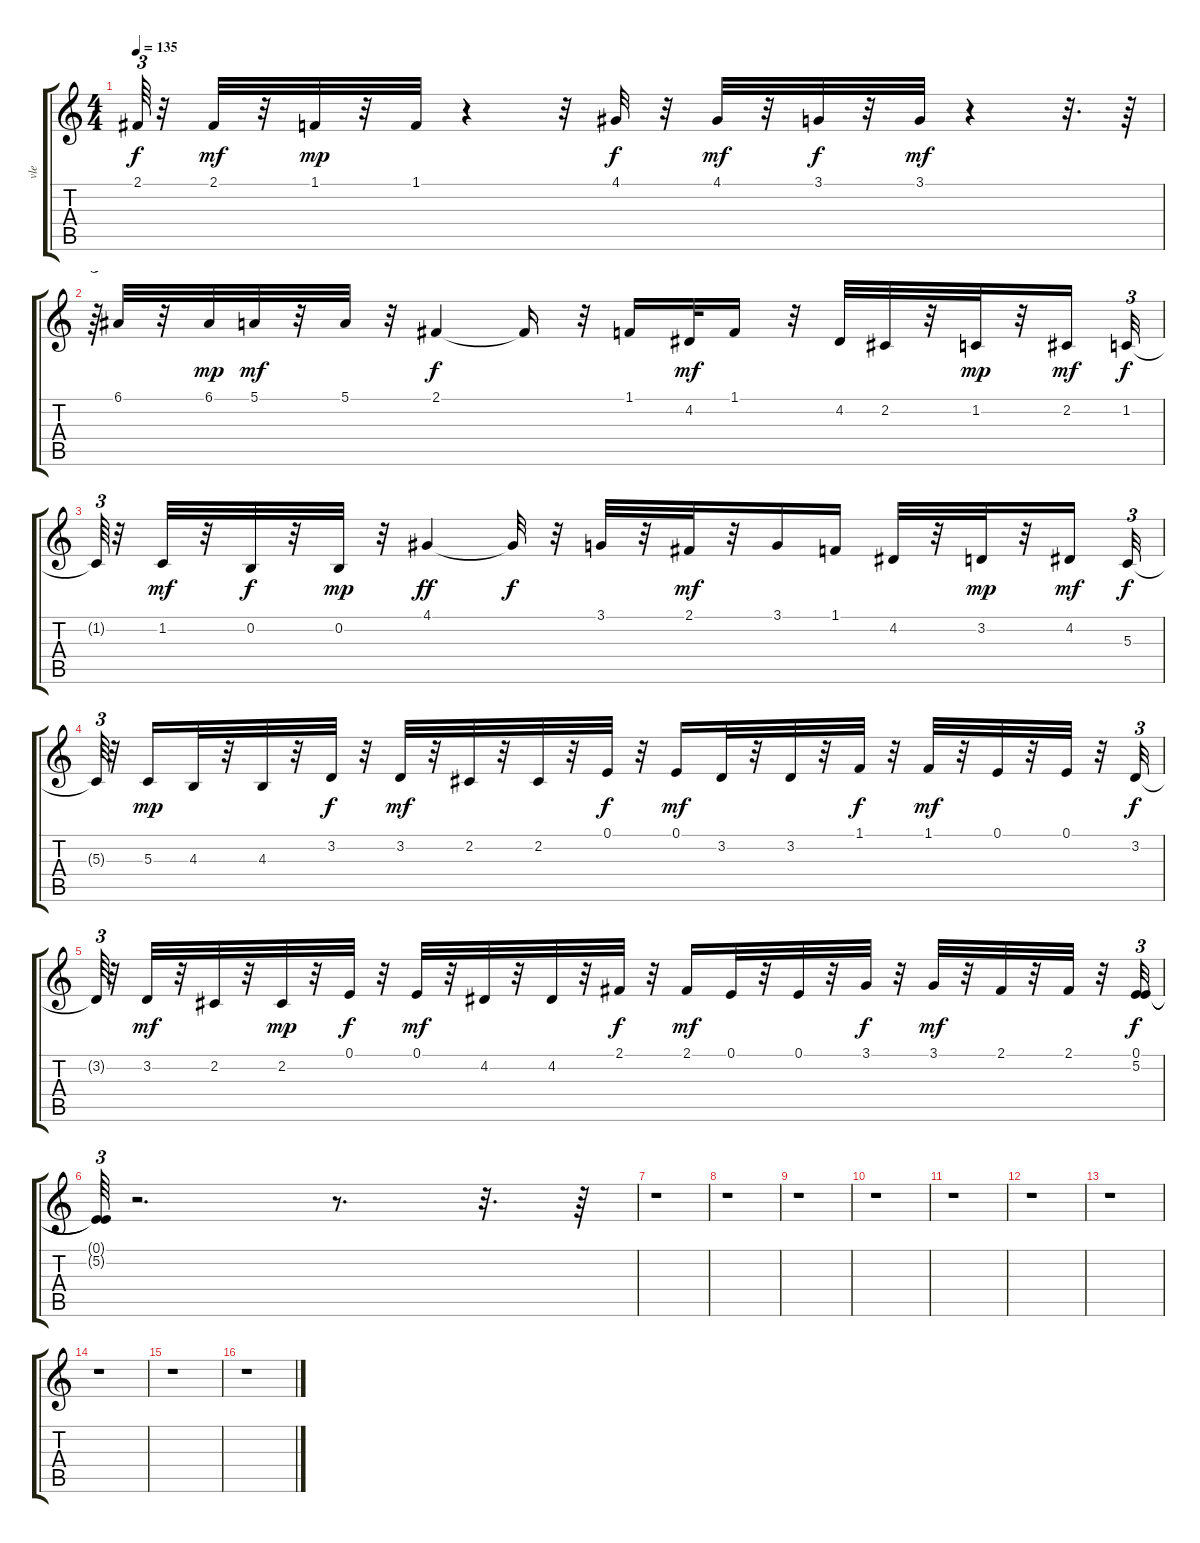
\track ("vle" "vle") {instrument stringensemble2}
\staff {score tabs}
\tuning (E4 B3 G3 D3 A2 E2) {hide}
\ts (4 4)
\tempo 135
\clef g2
\ks c
2.1{t}.64{tu (3 2) dy f} r.32 2.1.32{dy mf} r.32 1.1.32{dy mp} r.32 1.1.32 r.4 r.32 4.1.32{dy f} r.32 4.1.32{dy mf} r.32 3.1.32{dy f} r.32 3.1.32{dy mf} r.4 r.32{d} r.64 |
r.64{tu (3 2)} 6.1.32 r.32 6.1.32{dy mp} 5.1.32{dy mf} r.32 5.1.32 r.32 2.1.4{dy f} 2.1{t}.16 r.32 1.1.16 4.2.32{dy mf} 1.1.16 r.32 4.2.32 2.2.32 r.32 1.2.32{dy mp} r.32 2.2.16{dy mf} 1.2.32{tu (3 2) dy f} |
1.2{t}.64{tu (3 2)} r.32 1.2.32{dy mf} r.32 0.2.32{dy f} r.32 0.2.32{dy mp} r.32 4.1.4{dy ff} 4.1{t}.32{dy f} r.32 3.1.32 r.32 2.1.32{dy mf} r.32 3.1.16 1.1.16 4.2.32 r.32 3.2.32{dy mp} r.32 4.2.16{dy mf} 5.3.32{tu (3 2) dy f} |
5.3{t}.64{tu (3 2)} r.32 5.3.16{dy mp} 4.3.32 r.32 4.3.32 r.32 3.2.32{dy f} r.32 3.2.32{dy mf} r.32 2.2.32 r.32 2.2.32 r.32 0.1.32{dy f} r.32 0.1.16{dy mf} 3.2.32 r.32 3.2.32 r.32 1.1.32{dy f} r.32 1.1.32{dy mf} r.32 0.1.32 r.32 0.1.32 r.32 3.2.32{tu (3 2) dy f} |
3.2{t}.64{tu (3 2)} r.32 3.2.32{dy mf} r.32 2.2.32 r.32 2.2.32{dy mp} r.32 0.1.32{dy f} r.32 0.1.32{dy mf} r.32 4.2.32 r.32 4.2.32 r.32 2.1.32{dy f} r.32 2.1.16{dy mf} 0.1.32 r.32 0.1.32 r.32 3.1.32{dy f} r.32 3.1.32{dy mf} r.32 2.1.32 r.32 2.1.32 r.32 (0.1 5.2).32{tu (3 2) dy f} |
(0.1{t} 5.2{t}).64{tu (3 2)} r.2{d} r.8{d} r.32{d} r.64 |
r.1 |
r.1 |
r.1 |
r.1 |
r.1 |
r.1 |
r.1 |
r.1 |
r.1 |
r.1
